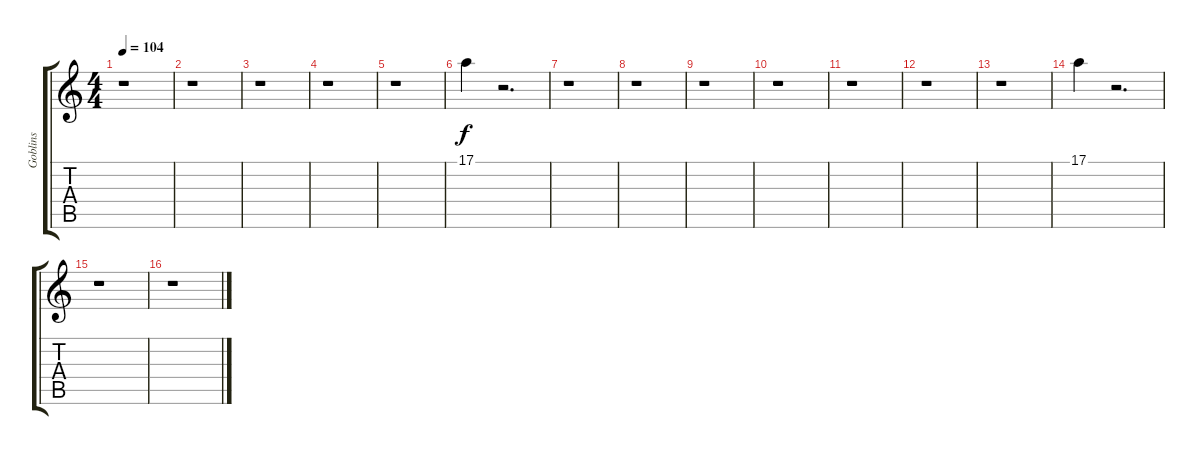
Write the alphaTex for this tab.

\track ("Goblins" "Goblins") {instrument fx6goblins}
\staff {score tabs}
\tuning (E4 B3 G3 D3 A2 E2) {hide}
\ts (4 4)
\tempo 104
\clef g2
\ks c
r.1{dy f} |
r.1 |
r.1 |
r.1 |
r.1 |
17.1.4 r.2{d} |
r.1 |
r.1 |
r.1 |
r.1 |
r.1 |
r.1 |
r.1 |
17.1.4 r.2{d} |
r.1 |
r.1
